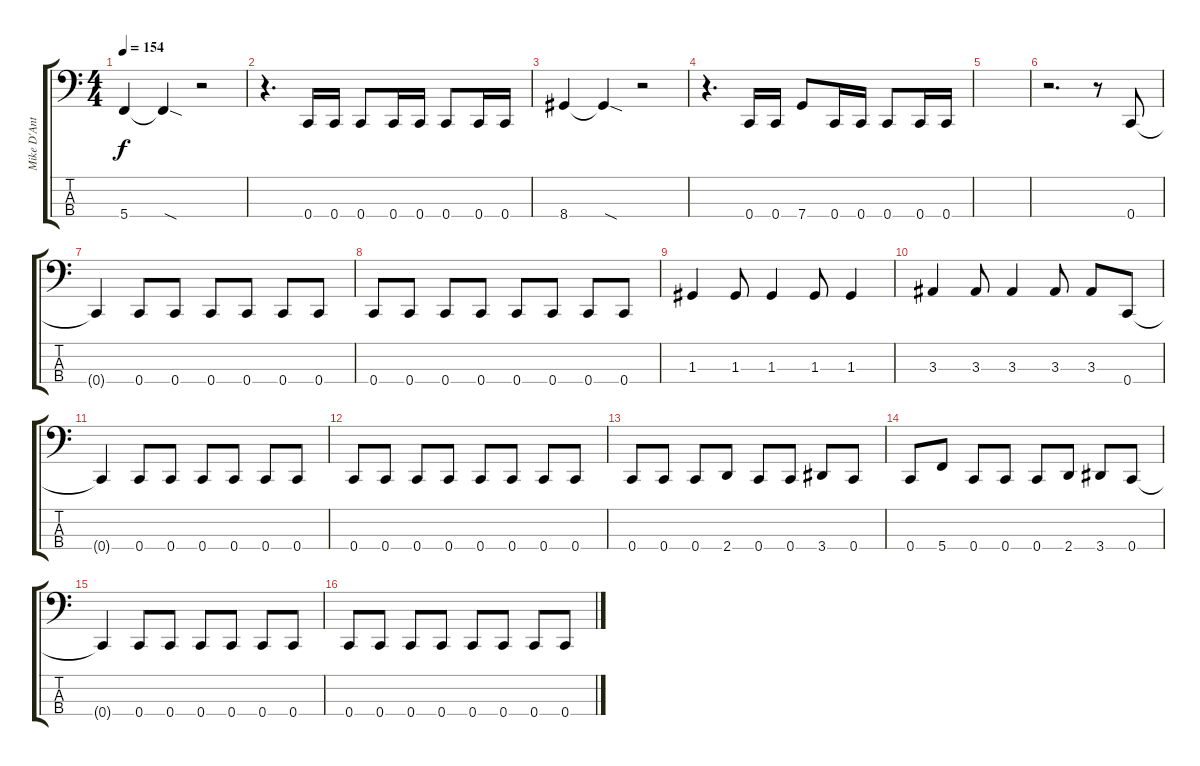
\track ("Mike D'Antonio" "Mike D'Ant") {instrument electricbasspick}
\staff {score tabs}
\tuning (F2 C2 G1 C1) {hide}
\ts (4 4)
\tempo 154
\clef f4
\ks c
5.4.4{dy f} 5.4{sod t}.4 r.2 |
r.4{d} 0.4.16 0.4.16 0.4.8 0.4.16 0.4.16 0.4.8 0.4.16 0.4.16 |
8.4.4 8.4{sod t}.4 r.2 |
r.4{d} 0.4.16 0.4.16 7.4.8 0.4.16 0.4.16 0.4.8 0.4.16 0.4.16 |
|
r.2{d} r.8 0.4.8 |
0.4{t}.4 0.4.8 0.4.8 0.4.8 0.4.8 0.4.8 0.4.8 |
0.4.8 0.4.8 0.4.8 0.4.8 0.4.8 0.4.8 0.4.8 0.4.8 |
1.3.4 1.3.8 1.3.4 1.3.8 1.3.4 |
3.3.4 3.3.8 3.3.4 3.3.8 3.3.8 0.4.8 |
0.4{t}.4 0.4.8 0.4.8 0.4.8 0.4.8 0.4.8 0.4.8 |
0.4.8 0.4.8 0.4.8 0.4.8 0.4.8 0.4.8 0.4.8 0.4.8 |
0.4.8 0.4.8 0.4.8 2.4.8 0.4.8 0.4.8 3.4.8 0.4.8 |
0.4.8 5.4.8 0.4.8 0.4.8 0.4.8 2.4.8 3.4.8 0.4.8 |
0.4{t}.4 0.4.8 0.4.8 0.4.8 0.4.8 0.4.8 0.4.8 |
0.4.8 0.4.8 0.4.8 0.4.8 0.4.8 0.4.8 0.4.8 0.4.8
